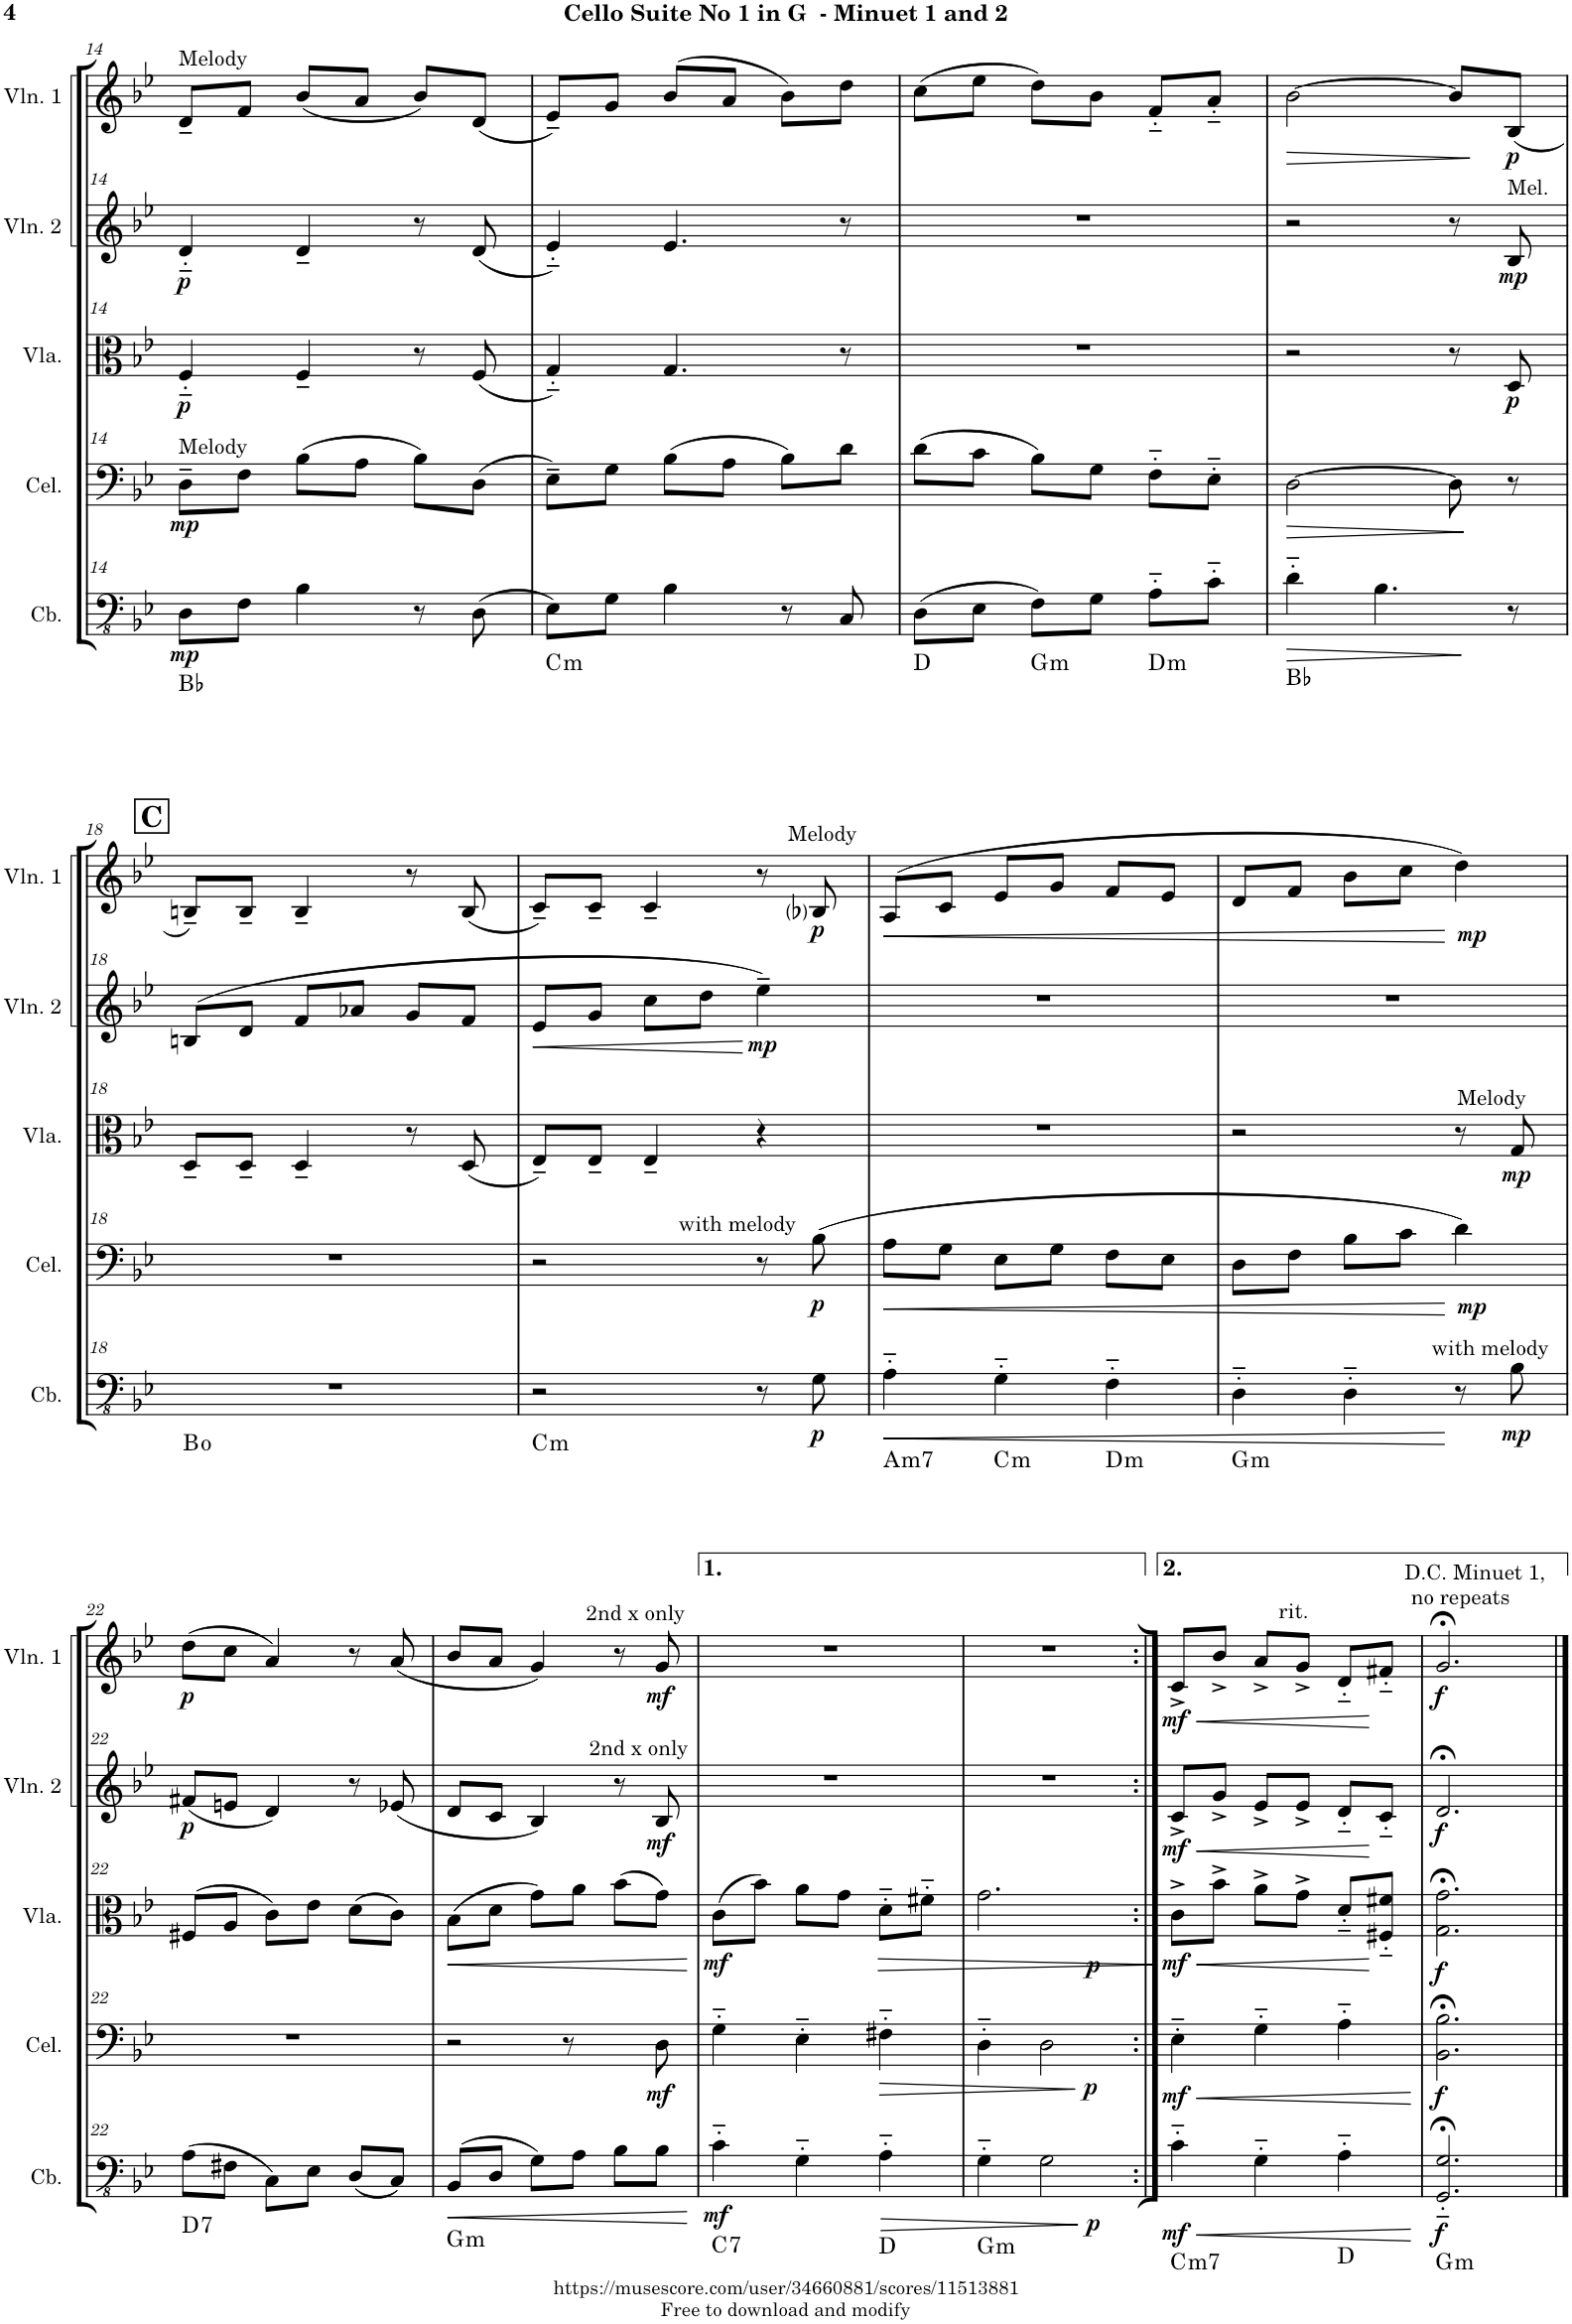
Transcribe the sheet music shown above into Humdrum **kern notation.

**kern	**dynam	**harte	**kern	**dynam	**kern	**dynam	**kern	**dynam	**kern	**dynam
*part5	*part5	*part5	*part4	*part4	*part3	*part3	*part2	*part2	*part1	*part1
*staff5	*staff5	*	*staff4	*staff4	*staff3	*staff3	*staff2	*staff2	*staff1	*staff1
*I"Contrabass	*	*	*I"Cello	*	*I"Viola	*	*I"Violin 2	*	*I"Violin 1	*
*I'Cb.	*	*	*I'Cel.	*	*I'Vla.	*	*I'Vln. 2	*	*I'Vln. 1	*
!!LO:PB:g=z
*clefFv4	*	*	*clefF4	*	*clefC3	*	*clefG2	*	*clefG2	*
*Trd7c12	*	*	*	*	*	*	*	*	*	*
*k[b-e-]	*	*	*k[b-e-]	*	*k[b-e-]	*	*k[b-e-]	*	*k[b-e-]	*
*M3/4	*	*	*M3/4	*	*M3/4	*	*M3/4	*	*M3/4	*
=14	=14	=14	=14	=14	=14	=14	=14	=14	=14	=14
!	!	!	!	!	!	!	!	!	!LO:TX:a:t=Melody	!
!	!	!	!LO:TX:a:t=Melody	!	!	!	!	!	!	!
!	!LO:DY:b	!	!	!LO:DY:b	!	!LO:DY:b	!	!LO:DY:b	!	!
8DD\L	mp	Bb:maj	8D~\L	mp	4F'~/	p	4d'~/	p	8d~/L	.
8FF\J	.	.	8F\J	.	.	.	.	.	8f/J	.
4BB-\	.	.	(8B-\L	.	4F~/	.	4d~/	.	(8b-/L	.
.	.	.	8A\J	.	.	.	.	.	8a/J	.
8r	.	.	8B-\L)	.	8r	.	8r	.	8b-/L)	.
(8DD\	.	.	(8D\J	.	(8F/	.	(8d/	.	(8d/J	.
=15	=15	=15	=15	=15	=15	=15	=15	=15	=15	=15
!	!	!LO:H:kt=m	!	!	!	!	!	!	!	!
8EE-\L)	.	C:min	8E-~\L)	.	4G'~/)	.	4e-'~/)	.	8e-~/L)	.
8GG\J	.	.	8G\J	.	.	.	.	.	8g/J	.
4BB-\	.	.	(8B-\L	.	4.G/	.	4.e-/	.	(8b-/L	.
.	.	.	8A\J	.	.	.	.	.	8a/J	.
8r	.	.	8B-\L)	.	.	.	.	.	8b-\L)	.
8CC/	.	.	8d\J	.	8r	.	8r	.	8dd\J	.
=16	=16	=16	=16	=16	=16	=16	=16	=16	=16	=16
(8DD\L	.	D:maj	(8d\L	.	2.r	.	2.r	.	(8cc\L	.
8EE-\J	.	.	8c\J	.	.	.	.	.	8ee-\J	.
!	!	!LO:H:kt=m	!	!	!	!	!	!	!	!
8FF\L)	.	G:min	8B-\L)	.	.	.	.	.	8dd\L)	.
8GG\J	.	.	8G\J	.	.	.	.	.	8b-\J	.
!	!	!LO:H:kt=m	!	!	!	!	!	!	!	!
8AA'~\L	.	D:min	8F'~\L	.	.	.	.	.	8f'~/L	.
8C'~\J	.	.	8E-'~\J	.	.	.	.	.	8a'~/J	.
=17	=17	=17	=17	=17	=17	=17	=17	=17	=17	=17
!	!LO:HP:b	!	!	!LO:HP:b	!	!	!	!	!	!LO:HP:b
4D'~\	>	Bb:maj	[2D\	>	2r	.	2r	.	[2b-\	>
4.BB-\	.	.	.	.	.	.	.	.	.	.
.	.	.	8D\]	.	8r	.	8r	.	8b-/L]	.
!	!	!	!	!	!	!	!LO:TX:a:t=Mel.	!	!	!
!	!	!	!	!	!	!LO:DY:b	!	!LO:DY:b	!	!LO:DY:n=1:b
8r	]	.	8r	]	8D/	p	8B-/	mp	(8B-/J	] p
!!LO:LB:g=z
!!LO:REH:place=s1:a:B:cj:fs=14:t=C
=18	=18	=18	=18	=18	=18	=18	=18	=18	=18	=18
2.r	.	B:dim	2.r	.	8D~/L	.	(8Bn/L	.	8Bn~/L)	.
.	.	.	.	.	8D~/J	.	8d/J	.	8B~/J	.
.	.	.	.	.	4D~/	.	8f/L	.	4B~/	.
.	.	.	.	.	.	.	8a-X/J	.	.	.
.	.	.	.	.	8r	.	8g/L	.	8r	.
.	.	.	.	.	(8D/	.	8f/J	.	(8B/	.
=19	=19	=19	=19	=19	=19	=19	=19	=19	=19	=19
!	!	!LO:H:kt=m	!	!	!	!	!	!LO:HP:b	!	!
2r	.	C:min	2r	.	8E-~/L)	.	8e-/L	<	8c~/L)	.
.	.	.	.	.	8E-~/J	.	8g/J	.	8c~/J	.
.	.	.	.	.	4E-~/	.	8cc\L	.	4c~/	.
.	.	.	.	.	.	.	8dd\J	.	.	.
!	!	!	!	!	!	!	!	!LO:DY:n=1:b	!	!
8r	.	.	8r	.	4r	.	4ee-~\)	[ mp	8r	.
!	!	!	!	!	!	!	!	!	!LO:TX:a:t=Melody	!
!	!	!	!LO:TX:a:t=with melody	!	!	!	!	!	!	!
!	!LO:DY:b	!	!	!LO:DY:b	!	!	!	!	!	!LO:DY:b
8GG\	p	.	(8B-\	p	.	.	.	.	8B-i/	p
=20	=20	=20	=20	=20	=20	=20	=20	=20	=20	=20
!	!LO:HP:b	!LO:H:kt=m7	!	!LO:HP:b	!	!	!	!	!	!LO:HP:b
4AA'~\	<	A:min7	8A\L	<	2.r	.	2.r	.	(8A/L	<
.	.	.	8G\J	.	.	.	.	.	8c/J	.
!	!	!LO:H:kt=m	!	!	!	!	!	!	!	!
4GG'~\	.	C:min	8E-\L	.	.	.	.	.	8e-/L	.
.	.	.	8G\J	.	.	.	.	.	8g/J	.
!	!	!LO:H:kt=m	!	!	!	!	!	!	!	!
4FF'~\	.	D:min	8F\L	.	.	.	.	.	8f/L	.
.	.	.	8E-\J	.	.	.	.	.	8e-/J	.
=21	=21	=21	=21	=21	=21	=21	=21	=21	=21	=21
!	!	!LO:H:kt=m	!	!	!	!	!	!	!	!
4DD'~\	.	G:min	8D\L	.	2r	.	2.r	.	8d/L	.
.	.	.	8F\J	.	.	.	.	.	8f/J	.
4DD'~\	.	.	8B-\L	.	.	.	.	.	8b-\L	.
.	.	.	8c\J	.	.	.	.	.	8cc\J	.
!	!	!	!	!LO:DY:n=1:b	!	!	!	!	!	!LO:DY:n=1:b
8r	[	.	4d\)	[ mp	8r	.	.	.	4dd\)	[ mp
!	!	!	!	!	!LO:TX:a:t=Melody	!	!	!	!	!
!LO:TX:a:t=with melody	!	!	!	!	!	!	!	!	!	!
!	!LO:DY:b	!	!	!	!	!LO:DY:b	!	!	!	!
8BB-\	mp	.	.	.	8G/	mp	.	.	.	.
!!LO:LB:g=z
=22	=22	=22	=22	=22	=22	=22	=22	=22	=22	=22
!	!	!LO:H:kt=7	!	!	!	!	!	!LO:DY:b	!	!LO:DY:b
(8AA\L	.	D:7	2.r	.	(8F#X/L	.	(8f#X/L	p	(8dd\L	p
8FF#X\J	.	.	.	.	8A/J	.	8en/J	.	8cc\J	.
8CC\L)	.	.	.	.	8c\L)	.	4d/)	.	4a/)	.
8EE-\J	.	.	.	.	8e-\J	.	.	.	.	.
(8DD/L	.	.	.	.	(8d\L	.	8r	.	8r	.
8CC/J)	.	.	.	.	8c\J)	.	(8e-X/	.	(8a/	.
=23	=23	=23	=23	=23	=23	=23	=23	=23	=23	=23
!	!LO:HP:b	!LO:H:kt=m	!	!	!	!LO:HP:b	!	!	!	!
(8BBB-/L	<	G:min	2r	.	(8B-\L	<	8d/L	.	8b-/L	.
8DD/J	.	.	.	.	8d\J	.	8c/J	.	8a/J	.
8GG\L)	.	.	.	.	8g\L)	.	4B-/)	.	4g/)	.
8AA\J	.	.	.	.	8a\J	.	.	.	.	.
8BB-\L	.	.	8r	.	(8b-\L	.	8r	.	8r	.
!	!	!	!	!	!	!	!	!	!LO:TX:a:t=2nd x only	!
!	!	!	!	!	!	!	!LO:TX:a:t=2nd x only	!	!	!
!	!	!	!	!LO:DY:b	!	!	!	!LO:DY:b	!	!LO:DY:b
8BB-\J	.	.	8D\	mf	8g\J)	.	8B-/	mf	8g/	mf
.	[	.	.	.	.	[	.	.	.	.
=24	=24	=24	=24	=24	=24	=24	=24	=24	=24	=24
!	!LO:DY:b	!LO:H:kt=7	!	!	!	!LO:DY:b	!	!	!	!
4C'~\	mf	C:7	4G'~\	.	(8c\L	mf	2.r	.	2.r	.
.	.	.	.	.	8b-\J)	.	.	.	.	.
4GG'~\	.	.	4E-'~\	.	8a\L	.	.	.	.	.
.	.	.	.	.	8g\J	.	.	.	.	.
!	!LO:HP:b	!	!	!LO:HP:b	!	!LO:HP:b	!	!	!	!
4AA'~\	>	D:maj	4F#X'~\	>	8d'~\L	>	.	.	.	.
.	.	.	.	.	8f#X'~\J	.	.	.	.	.
=25	=25	=25	=25	=25	=25	=25	=25	=25	=25	=25
!	!	!LO:H:kt=m	!	!	!	!LO:DY:b	!	!	!	!
4GG'~\	.	G:min	4D'~\	.	2.g\	p	2.r	.	2.r	.
!	!LO:DY:n=1:b	!	!	!LO:DY:n=1:b	!	!	!	!	!	!
2GG\	] p	.	2D\	] p	.	.	.	.	.	.
.	.	.	.	.	.	]	.	.	.	.
=26:|!	=26:|!	=26:|!	=26:|!	=26:|!	=26:|!	=26:|!	=26:|!	=26:|!	=26:|!	=26:|!
!	!	!	!	!	!	!	!	!	!LO:TX:a:t=rit.	!
!	!LO:HP:b	!	!	!LO:HP:b	!	!LO:HP:b	!	!LO:HP:b	!	!LO:HP:b
!	!LO:DY:n=1:b	!LO:H:kt=m7	!	!LO:DY:n=1:b	!	!LO:DY:n=1:b	!	!LO:DY:n=1:b	!	!LO:DY:n=1:b
4C'~\	< mf	C:min7	4E-'~\	< mf	8c^\L	< mf	8c^/L	< mf	8c^/L	< mf
.	.	.	.	.	8b-^\J	.	8g^/J	.	8b-^/J	.
4GG'~\	.	.	4G'~\	.	8a^\L	.	8e-^/L	.	8a^/L	.
.	.	.	.	.	8g^\J	.	8e-^/J	.	8g^/J	.
4AA'~\	.	D:maj	4A'~\	.	8d'~/L	.	8d'~/L	.	8d'~/L	.
.	.	.	.	.	8F#X/'~ 8f#X/'~J	[	8c'~/J	[	8f#X'~/J	[
.	[	.	.	[	.	.	.	.	.	.
=27	=27	=27	=27	=27	=27	=27	=27	=27	=27	=27
!	!	!	!	!	!	!	!	!	!LO:TX:a:t=D.C. Minuet 1,	!
!	!	!	!	!	!	!	!	!	!LO:TX:a:t=no repeats	!
!	!LO:DY:b	!LO:H:kt=m	!	!LO:DY:b	!	!LO:DY:b	!	!LO:DY:b	!	!LO:DY:b
2.GGG/;<'~ 2.GG/;<'~	f	G:min	2.BB-\;< 2.B-\;<	f	2.G\;< 2.g\;<	f	2.d;</	f	2.g;</	f
==	==	==	==	==	==	==	==	==	==	==
*-	*-	*-	*-	*-	*-	*-	*-	*-	*-	*-
